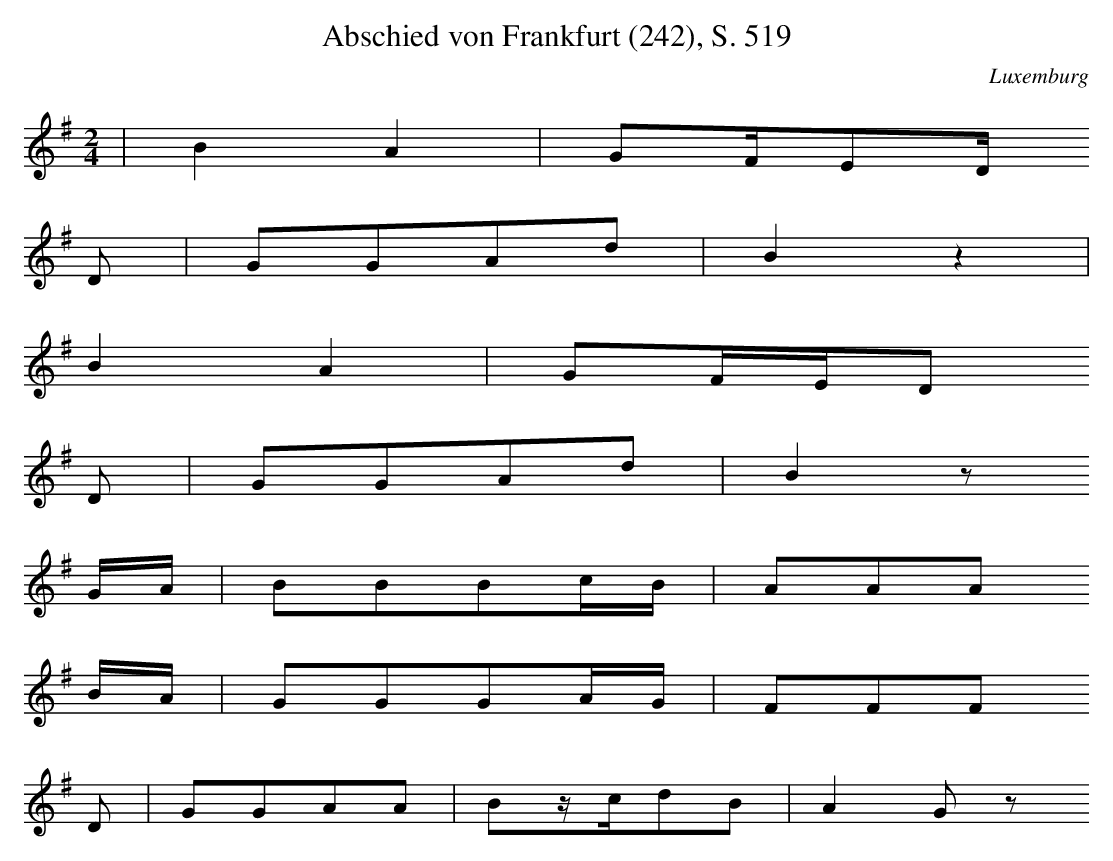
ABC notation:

X:1
T: Abschied von Frankfurt (242), S. 519
O: Luxemburg
M: 2/4
L: 1/16
K: G
 | B4A4 | G2FE2D
D2 | G2G2A2d2 | B4z4 |
B4A4 | G2FED2
D2 | G2G2A2d2 | B4z2
GA | B2B2B2cB | A2A2A2
BA | G2G2G2AG | F2F2F2
D2 | G2G2A2A2 | B2zcd2B2 | A4G2z2
